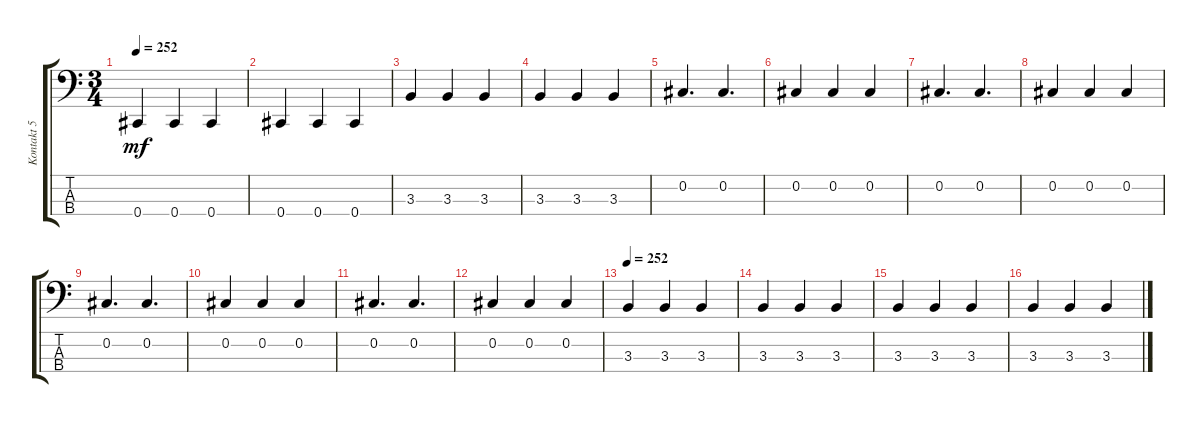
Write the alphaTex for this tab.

\track ("Kontakt 5 01 (Staff 1)" "Kontakt 5 ") {instrument acousticbass}
\staff {score tabs}
\tuning (Gb2 Db2 Ab1 Db1) {hide}
\ts (3 4)
\tempo 252
\clef f4
\ks c
0.4.4{dy mf} 0.4.4 0.4.4 |
0.4.4 0.4.4 0.4.4 |
3.3.4 3.3.4 3.3.4 |
3.3.4 3.3.4 3.3.4 |
0.2.4{d} 0.2.4{d} |
0.2.4 0.2.4 0.2.4 |
0.2.4{d} 0.2.4{d} |
0.2.4 0.2.4 0.2.4 |
0.2.4{d} 0.2.4{d} |
0.2.4 0.2.4 0.2.4 |
0.2.4{d} 0.2.4{d} |
0.2.4 0.2.4 0.2.4 |
\tempo 252
3.3.4 3.3.4 3.3.4 |
3.3.4 3.3.4 3.3.4 |
3.3.4 3.3.4 3.3.4 |
3.3.4 3.3.4 3.3.4
